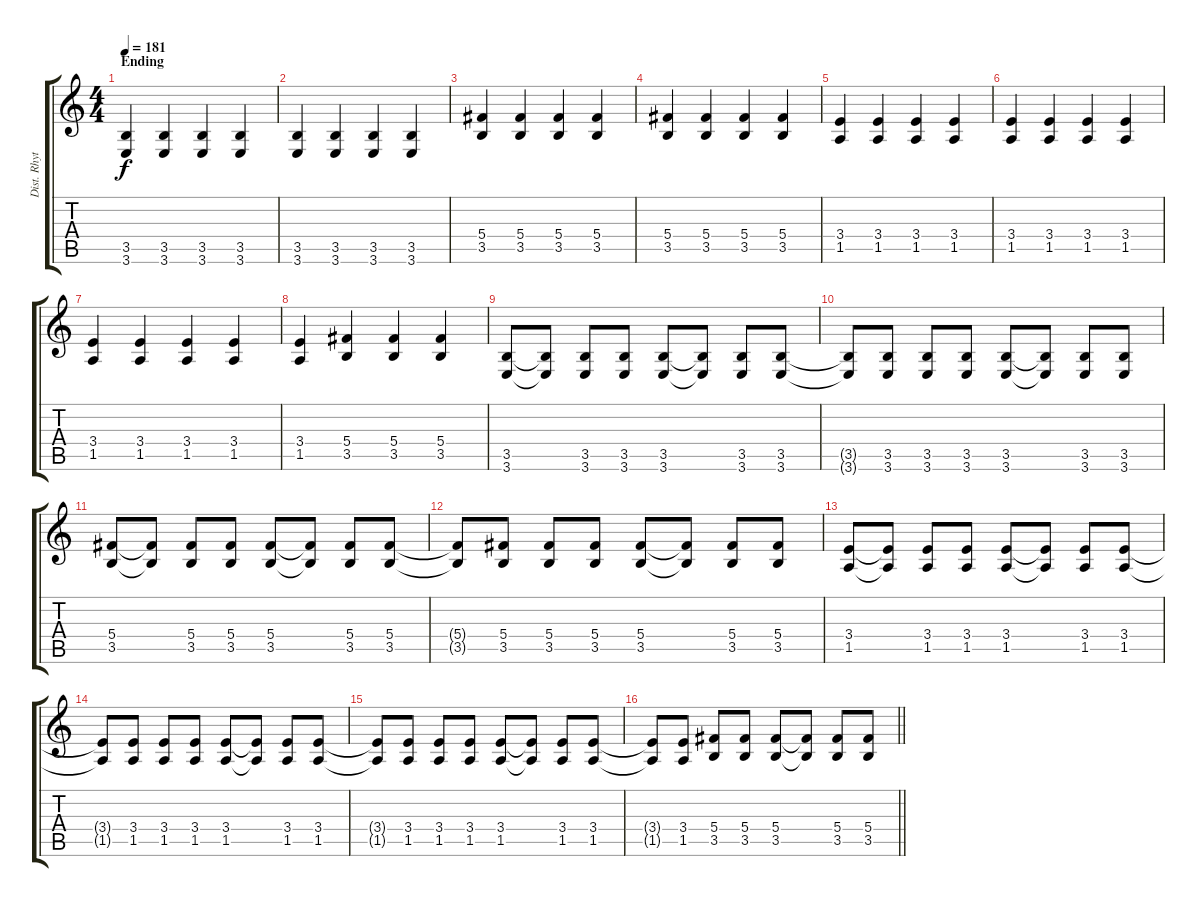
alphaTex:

\track ("Dist. Rhytm Guitar [L]" "Dist. Rhyt") {instrument distortionguitar}
\staff {score tabs}
\tuning (Eb4 Bb3 Gb3 Db3 Ab2 Db2) {hide}
\ts (4 4)
\section ("" "Ending")
\tempo 181
\clef g2
\ks c
(3.5 3.6).4{dy f} (3.5 3.6).4 (3.5 3.6).4 (3.5 3.6).4 |
(3.5 3.6).4 (3.5 3.6).4 (3.5 3.6).4 (3.5 3.6).4 |
(5.4 3.5).4 (5.4 3.5).4 (5.4 3.5).4 (5.4 3.5).4 |
(5.4 3.5).4 (5.4 3.5).4 (5.4 3.5).4 (5.4 3.5).4 |
(3.4 1.5).4 (3.4 1.5).4 (3.4 1.5).4 (3.4 1.5).4 |
(3.4 1.5).4 (3.4 1.5).4 (3.4 1.5).4 (3.4 1.5).4 |
(3.4 1.5).4 (3.4 1.5).4 (3.4 1.5).4 (3.4 1.5).4 |
(3.4 1.5).4 (5.4 3.5).4 (5.4 3.5).4 (5.4 3.5).4 |
(3.5 3.6).8 (3.5{t} 3.6{t}).8 (3.5 3.6).8 (3.5 3.6).8 (3.5 3.6).8 (3.5{t} 3.6{t}).8 (3.5 3.6).8 (3.5 3.6).8 |
(3.5{t} 3.6{t}).8 (3.5 3.6).8 (3.5 3.6).8 (3.5 3.6).8 (3.5 3.6).8 (3.5{t} 3.6{t}).8 (3.5 3.6).8 (3.5 3.6).8 |
(5.4 3.5).8 (5.4{t} 3.5{t}).8 (5.4 3.5).8 (5.4 3.5).8 (5.4 3.5).8 (5.4{t} 3.5{t}).8 (5.4 3.5).8 (5.4 3.5).8 |
(5.4{t} 3.5{t}).8 (5.4 3.5).8 (5.4 3.5).8 (5.4 3.5).8 (5.4 3.5).8 (5.4{t} 3.5{t}).8 (5.4 3.5).8 (5.4 3.5).8 |
(3.4 1.5).8 (3.4{t} 1.5{t}).8 (3.4 1.5).8 (3.4 1.5).8 (3.4 1.5).8 (3.4{t} 1.5{t}).8 (3.4 1.5).8 (3.4 1.5).8 |
(3.4{t} 1.5{t}).8 (3.4 1.5).8 (3.4 1.5).8 (3.4 1.5).8 (3.4 1.5).8 (3.4{t} 1.5{t}).8 (3.4 1.5).8 (3.4 1.5).8 |
(3.4{t} 1.5{t}).8 (3.4 1.5).8 (3.4 1.5).8 (3.4 1.5).8 (3.4 1.5).8 (3.4{t} 1.5{t}).8 (3.4 1.5).8 (3.4 1.5).8 |
\barLineRight lightlight
(3.4{t} 1.5{t}).8 (3.4 1.5).8 (5.4 3.5).8 (5.4 3.5).8 (5.4 3.5).8 (5.4{t} 3.5{t}).8 (5.4 3.5).8 (5.4 3.5).8
